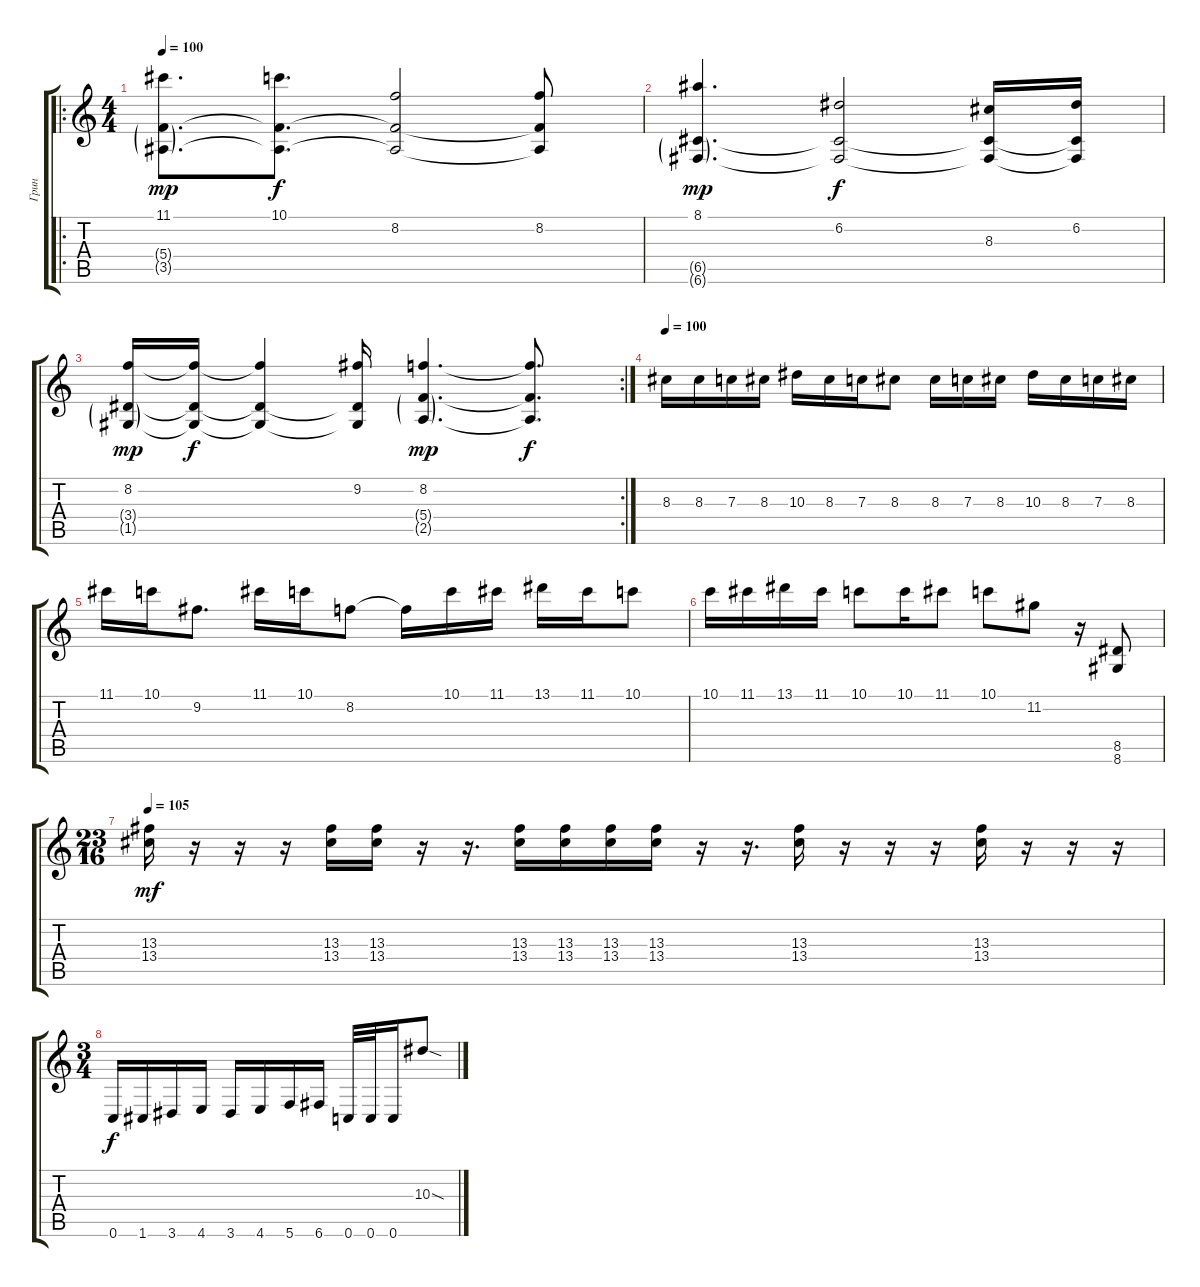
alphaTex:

\track ("Грин" "Грин") {instrument overdrivenguitar}
\staff {score tabs}
\tuning (D4 A3 F3 C3 G2 C2) {hide}
\ro
\ts (4 4)
\tempo 100
\clef g2
\ks c
(11.1 5.4{g} 3.5{g}).8{d dy mp instrument distortionguitar} (10.1 5.4{t} 3.5{t}).8{d dy f} (8.2 5.4{t} 3.5{t}).2 (8.2 5.4{t} 3.5{t}).8 |
(8.1 6.5{g} 6.6{g}).4{d dy mp} (6.2 6.5{t} 6.6{t}).2{dy f} (8.3 6.5{t} 6.6{t}).16 (6.2 6.5{t} 6.6{t}).16 |
\rc 2
(8.2 3.4{g} 1.5{g}).16{dy mp} (8.2{t} 3.4{t} 1.5{t}).16{dy f} (8.2{t} 3.4{t} 1.5{t}).4 (9.2 3.4{t} 1.5{t}).16 (8.2 5.4{g} 2.5{g}).4{d dy mp} (8.2{t} 5.4{t} 2.5{t}).8{d dy f} |
\tempo 100
8.3.16 8.3.16 7.3.16 8.3.16 10.3.16 8.3.16 7.3.16 8.3.8 8.3.16 7.3.16 8.3.16 10.3.16 8.3.16 7.3.16 8.3.16 |
11.1.16 10.1.16 9.2.8{d} 11.1.16 10.1.16 8.2.8 8.2{t}.16 10.1.16 11.1.16 13.1.16 11.1.16 10.1.8 |
10.1.16 11.1.16 13.1.16 11.1.16 10.1.8 10.1.16 11.1.8 10.1.8 11.2.8 r.16 (8.5 8.6).8 |
\ts (23 16)
\tempo 105
(13.3 13.4).16{dy mf} r.16 r.16 r.16 (13.3 13.4).16 (13.3 13.4).16 r.16 r.16{d} (13.3 13.4).16 (13.3 13.4).16 (13.3 13.4).16 (13.3 13.4).16 r.16 r.16{d} (13.3 13.4).16 r.16 r.16 r.16 (13.3 13.4).16 r.16 r.16 r.16 |
\ts (3 4)
0.6.16{dy f} 1.6.16 3.6.16 4.6.16 3.6.16 4.6.16 5.6.16 6.6.16 0.6.32 0.6.32 0.6.16 10.3{sod}.8
